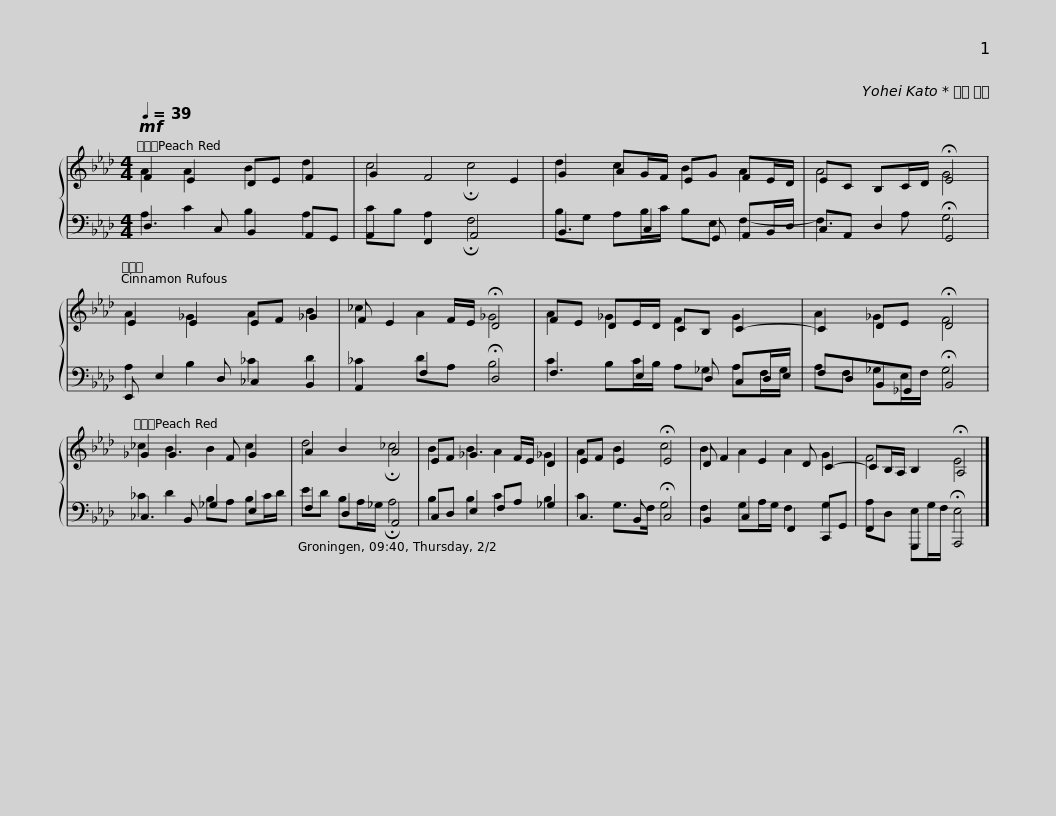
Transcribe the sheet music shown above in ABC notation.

X:1
%%score { ( 1 2 ) | ( 3 4 ) }
L:1/8
Q:1/4=39
M:4/4
I:linebreak $
K:Ab
V:1 treble
V:2 treble
V:3 bass
V:4 bass
V:1
!mf! F2 E2 DE F2 | G2 F4 E2 | G2 AG/F/ EG FE/D/ | EC B,C/D/ !fermata!E4 | E2 E2 EF _G2 |$ %5
 F E2 F/E/ !fermata!D4 | FE DE/D/ CB, C2- | C2 DE !fermata!D4 | _G2 G3 F G2 |$ A2 B2 A4 | %10
 EF _G3 F/E/ D2 | EF E2 !fermata!E4 | D F2 E2 D C2- | CB,/A,/ B,2 !fermata!A,4 |] %14
V:2
 A2 A2 B2 d2 | c4 !fermata!c4 | d2 c2 B2 A2 | A4 G4 | A2 _G2 A2 B2 |$ %5
 _c2 A2 _G4 | A2 _G2 F2 G2 | A2 _G2 F4 | _c2 B2 B2 c2 |$ d4 !fermata!_c4 | %10
 B2 B2 A2 _G2 | A2 B2 c4 | B2 A2 A2 G2 | F4 E4 |] %14
V:3
 D,3 C, B,,2 A,,G,, | A,,2 F,,2 A,,4 | B,,3 C,2 G,, A,,B,,/D,/ | C,A,, D,2 !fermata!G,,4 | E,, E,2 D, _C,2 B,,2 |$ %5
 A,,2 F,2 !fermata!D,4 | F,3 E,2 D, C,D,/E,/ | F,D,B,,_G,, !fermata!B,,4 | _C,3 B,, _G,2 E,2 |$ F,2 D,2 A,,4 | %10
 C,D, E,2 F,A, _G,2 | C,3 B,, !fermata!C,4 | B,,2 C,2 F,,2 C,,G,, | F,,2 G,,,2 !fermata!A,,,4 |] %14
V:4
 A,2 C2 B,2 A,2 | CB, A,2 !fermata!F,4 | B,G, A,B,/C/ B,E, F,2- | F,3 A, G,4 | A,2 B,2 _C2 D2 |$ %5
 _C2 DA, B,4 | C2 B,C/B,/ A,_G, A,F,/G,/ | A,F, _G,E,/F,/ G,4 | _C2 D2 B,A, B,C/D/ |$ ED B,A,/_G,/ !fermata!A,4 | %10
 B,2 B,2 C2 B,2 | C2 G,>F, G,4 | F,2 G,A,/G,/ F,2 G,2 | A,D, E,G,/F,/ E,4 |] %14
